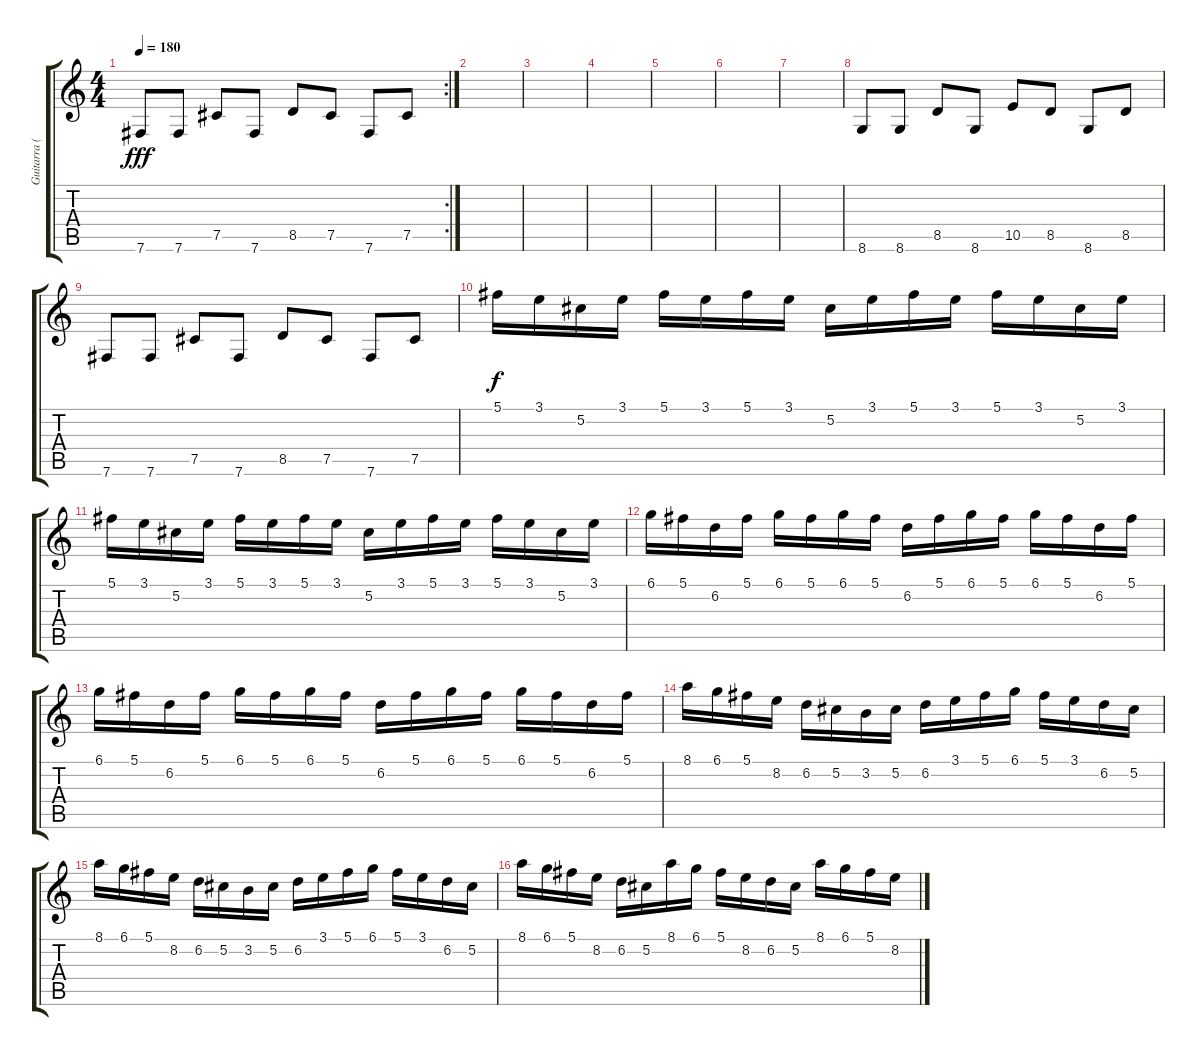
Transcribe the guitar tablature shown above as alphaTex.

\track ("Guitarra (Alexis Ruiz)" "Guitarra (") {instrument distortionguitar}
\staff {score tabs}
\tuning (Db4 Ab3 E3 B2 Gb2 B1) {hide}
\rc 2
\ts (4 4)
\tempo 180
\clef g2
\ks c
7.6.8{dy fff} 7.6.8 7.5.8 7.6.8 8.5.8 7.5.8 7.6.8 7.5.8 |
|
|
|
|
|
|
8.6.8 8.6.8 8.5.8 8.6.8 10.5.8 8.5.8 8.6.8 8.5.8 |
7.6.8 7.6.8 7.5.8 7.6.8 8.5.8 7.5.8 7.6.8 7.5.8 |
5.1.16{dy f volume 14} 3.1.16 5.2.16 3.1.16 5.1.16 3.1.16 5.1.16 3.1.16 5.2.16 3.1.16 5.1.16 3.1.16 5.1.16 3.1.16 5.2.16 3.1.16 |
5.1.16 3.1.16 5.2.16 3.1.16 5.1.16 3.1.16 5.1.16 3.1.16 5.2.16 3.1.16 5.1.16 3.1.16 5.1.16 3.1.16 5.2.16 3.1.16 |
6.1.16 5.1.16 6.2.16 5.1.16 6.1.16 5.1.16 6.1.16 5.1.16 6.2.16 5.1.16 6.1.16 5.1.16 6.1.16 5.1.16 6.2.16 5.1.16 |
6.1.16 5.1.16 6.2.16 5.1.16 6.1.16 5.1.16 6.1.16 5.1.16 6.2.16 5.1.16 6.1.16 5.1.16 6.1.16 5.1.16 6.2.16 5.1.16 |
8.1.16 6.1.16 5.1.16 8.2.16 6.2.16 5.2.16 3.2.16 5.2.16 6.2.16 3.1.16 5.1.16 6.1.16 5.1.16 3.1.16 6.2.16 5.2.16 |
8.1.16 6.1.16 5.1.16 8.2.16 6.2.16 5.2.16 3.2.16 5.2.16 6.2.16 3.1.16 5.1.16 6.1.16 5.1.16 3.1.16 6.2.16 5.2.16 |
8.1.16 6.1.16 5.1.16 8.2.16 6.2.16 5.2.16 8.1.16 6.1.16 5.1.16 8.2.16 6.2.16 5.2.16 8.1.16 6.1.16 5.1.16 8.2.16
